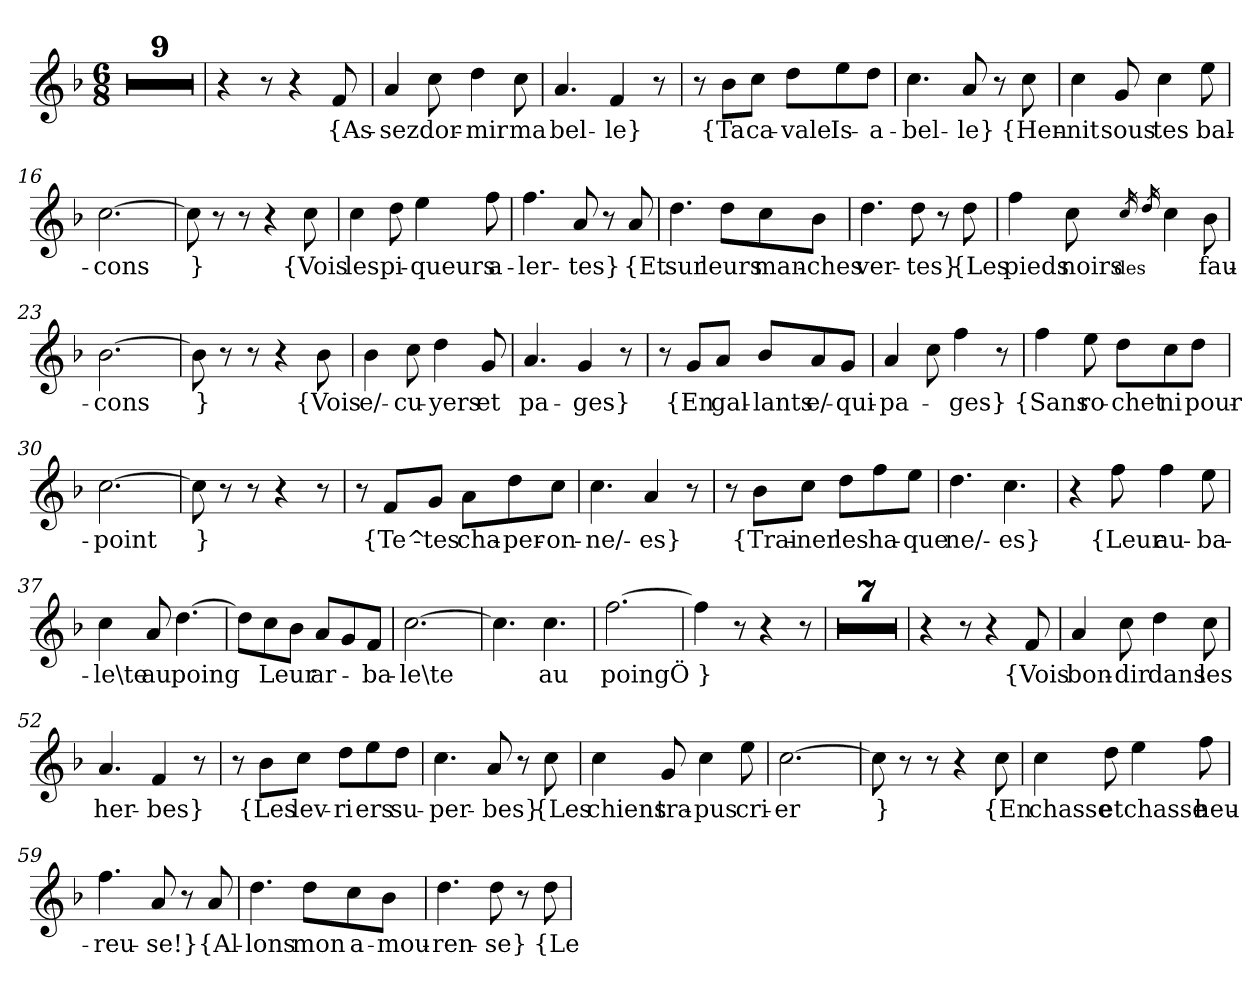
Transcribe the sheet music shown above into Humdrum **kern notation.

**kern	**text
*part1	*part1
*staff1	*staff1
*clefG2	*
*k[b-]	*
*M6/8	*
=1	=1
2.r	.
=2	=2
2.r	.
=3	=3
2.r	.
=4	=4
2.r	.
=5	=5
2.r	.
=6	=6
2.r	.
=7	=7
2.r	.
=8	=8
2.r	.
=9	=9
2.r	.
=10	=10
4r	.
8r	.
4r	.
8f	{As-
=11	=11
4a	-sez
8cc	dor-
4dd	-mir
8cc	ma
=12	=12
4.a	bel-
4f	-le}
8r	.
=13	=13
8r	.
8b-\L	{Ta
8cc\J	ca-
8dd\L	-vale
8ee\	Is-
8dd\J	-a-
=14	=14
4.cc	-bel-
8a	-le}
8r	.
8cc	{Hen-
=15	=15
4cc	-nit
8g	sous
4cc	tes
8ee	bal-
=16	=16
[2.cc	-cons
=17	=17
8cc]	}
8r	.
8r	.
4r	.
8cc	{Vois
=18	=18
4cc	les
8dd	pi-
4ee	-queurs
8ff	a-
=19	=19
4.ff	-ler-
8a	-tes}
8r	.
8a	{Et
=20	=20
4.dd	sur
8dd\L	leurs
8cc\	man-
8b-\J	-ches
=21	=21
4.dd	ver-
8dd	-tes}
8r	.
8dd	{Les
=22	=22
4ff	pieds
8cc	noirs
16qcc	des
16qdd	.
4cc	.
8b-	fau-
=23	=23
[2.b-	-cons
=24	=24
8b-]	}
8r	.
8r	.
4r	.
8b-	{Vois
=25	=25
4b-	e/-
8cc	-cu-
4dd	-yers
8g	et
=26	=26
4.a	pa-
4g	-ges}
8r	.
=27	=27
8r	.
8g/L	{En
8a/J	gal-
8b-/L	-lants
8a/	e/-
8g/J	-qui-
=28	=28
4a	-pa-
8cc	.
4ff	-ges}
8r	.
=29	=29
4ff	{Sans
8ee	ro-
8dd\L	-chet
8cc\	ni
8dd\J	pour-
=30	=30
[2.cc	-point
=31	=31
8cc]	}
8r	.
8r	.
4r	.
8r	.
=32	=32
8r	.
8f/L	{Te^-
8g/J	-tes
8a\L	cha-
8dd\	-per-
8cc\J	-on-
=33	=33
4.cc	-ne/-
4a	-es}
8r	.
=34	=34
8r	.
8b-\L	{Trai-
8cc\J	-ner
8dd\L	les
8ff\	ha-
8ee\J	-que
=35	=35
4.dd	-ne/-
4.cc	-es}
=36	=36
4r	.
8ff	{Leur
4ff	au-
8ee	-ba-
=37	=37
4cc	-le\te
8a	au
[4.dd	poing
=38	=38
8dd\L]	.
8cc\	Leur
8b-\J	.
8a/L	ar-
8g/	.
8f/J	-ba-
=39	=39
[2.cc	-le\te
=40	=40
4.cc]	.
4.cc	au
=41	=41
[2.ff	poingÖ
=42	=42
4ff]	}
8r	.
4r	.
8r	.
=43	=43
2.r	.
=44	=44
2.r	.
=45	=45
2.r	.
=46	=46
2.r	.
=47	=47
2.r	.
=48	=48
2.r	.
=49	=49
2.r	.
=50	=50
4r	.
8r	.
4r	.
8f	{Vois
=51	=51
4a	bon-
8cc	-dir
4dd	dans
8cc	les
=52	=52
4.a	her-
4f	-bes}
8r	.
=53	=53
8r	.
8b-\L	{Les
8cc\J	lev-
8dd\L	-ri
8ee\	-ers
8dd\J	su-
=54	=54
4.cc	-per-
8a	-bes}
8r	.
8cc	{Les
=55	=55
4cc	chiens
8g	tra-
4cc	-pus
8ee	cri-
=56	=56
[2.cc	-er
=57	=57
8cc]	}
8r	.
8r	.
4r	.
8cc	{En
=58	=58
4cc	chasse
8dd	et
4ee	chasse
8ff	heu-
=59	=59
4.ff	-reu-
8a	-se!}
8r	.
8a	{Al-
=60	=60
4.dd	-lons
8dd\L	mon
8cc\	a-
8b-\J	-mou-
=61	=61
4.dd	-ren-
8dd	-se}
8r	.
8dd	{Le
=	=
*-	*-
